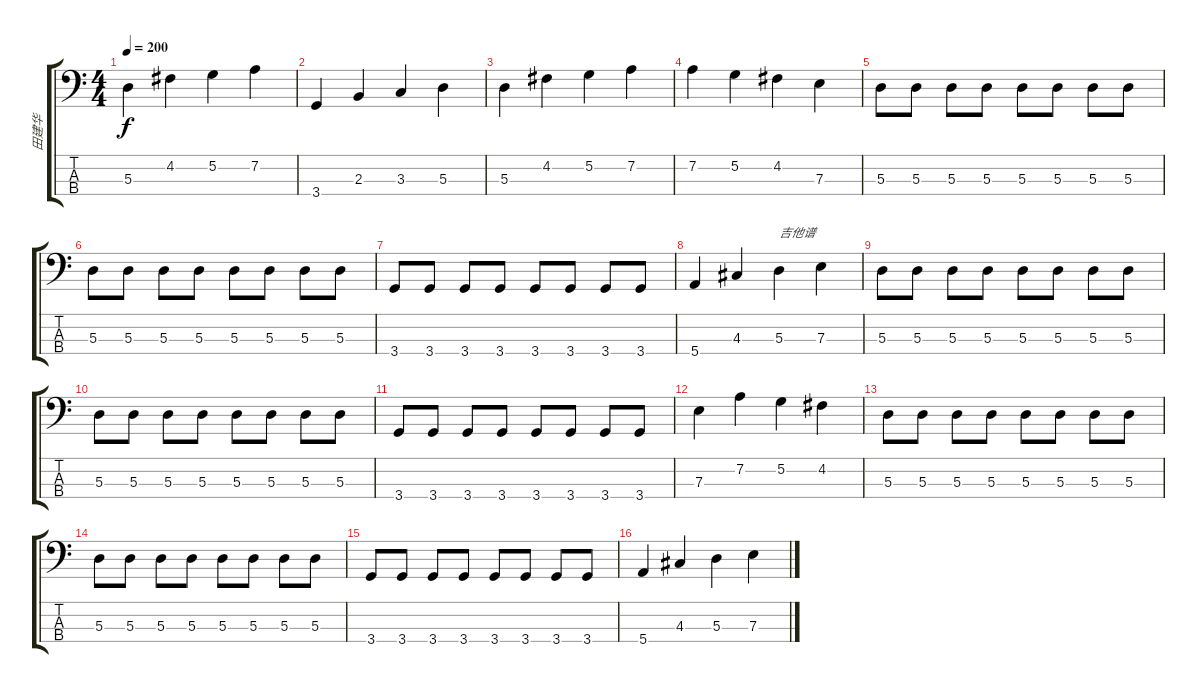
\track ("田建华" "田建华") {instrument electricbasspick}
\staff {score tabs}
\tuning (G2 D2 A1 E1) {hide}
\ts (4 4)
\tempo 200
\clef f4
\ks c
5.3.4{dy f} 4.2.4 5.2.4 7.2.4 |
3.4.4 2.3.4 3.3.4 5.3.4 |
5.3.4 4.2.4 5.2.4 7.2.4 |
7.2.4 5.2.4 4.2.4 7.3.4 |
5.3.8 5.3.8 5.3.8 5.3.8 5.3.8 5.3.8 5.3.8 5.3.8 |
5.3.8 5.3.8 5.3.8 5.3.8 5.3.8 5.3.8 5.3.8 5.3.8 |
3.4.8 3.4.8 3.4.8 3.4.8 3.4.8 3.4.8 3.4.8 3.4.8 |
5.4.4 4.3.4 5.3.4{txt "吉他谱"} 7.3.4 |
5.3.8 5.3.8 5.3.8 5.3.8 5.3.8 5.3.8 5.3.8 5.3.8 |
5.3.8 5.3.8 5.3.8 5.3.8 5.3.8 5.3.8 5.3.8 5.3.8 |
3.4.8 3.4.8 3.4.8 3.4.8 3.4.8 3.4.8 3.4.8 3.4.8 |
7.3.4 7.2.4 5.2.4 4.2.4 |
5.3.8 5.3.8 5.3.8 5.3.8 5.3.8 5.3.8 5.3.8 5.3.8 |
5.3.8 5.3.8 5.3.8 5.3.8 5.3.8 5.3.8 5.3.8 5.3.8 |
3.4.8 3.4.8 3.4.8 3.4.8 3.4.8 3.4.8 3.4.8 3.4.8 |
5.4.4 4.3.4 5.3.4 7.3.4
